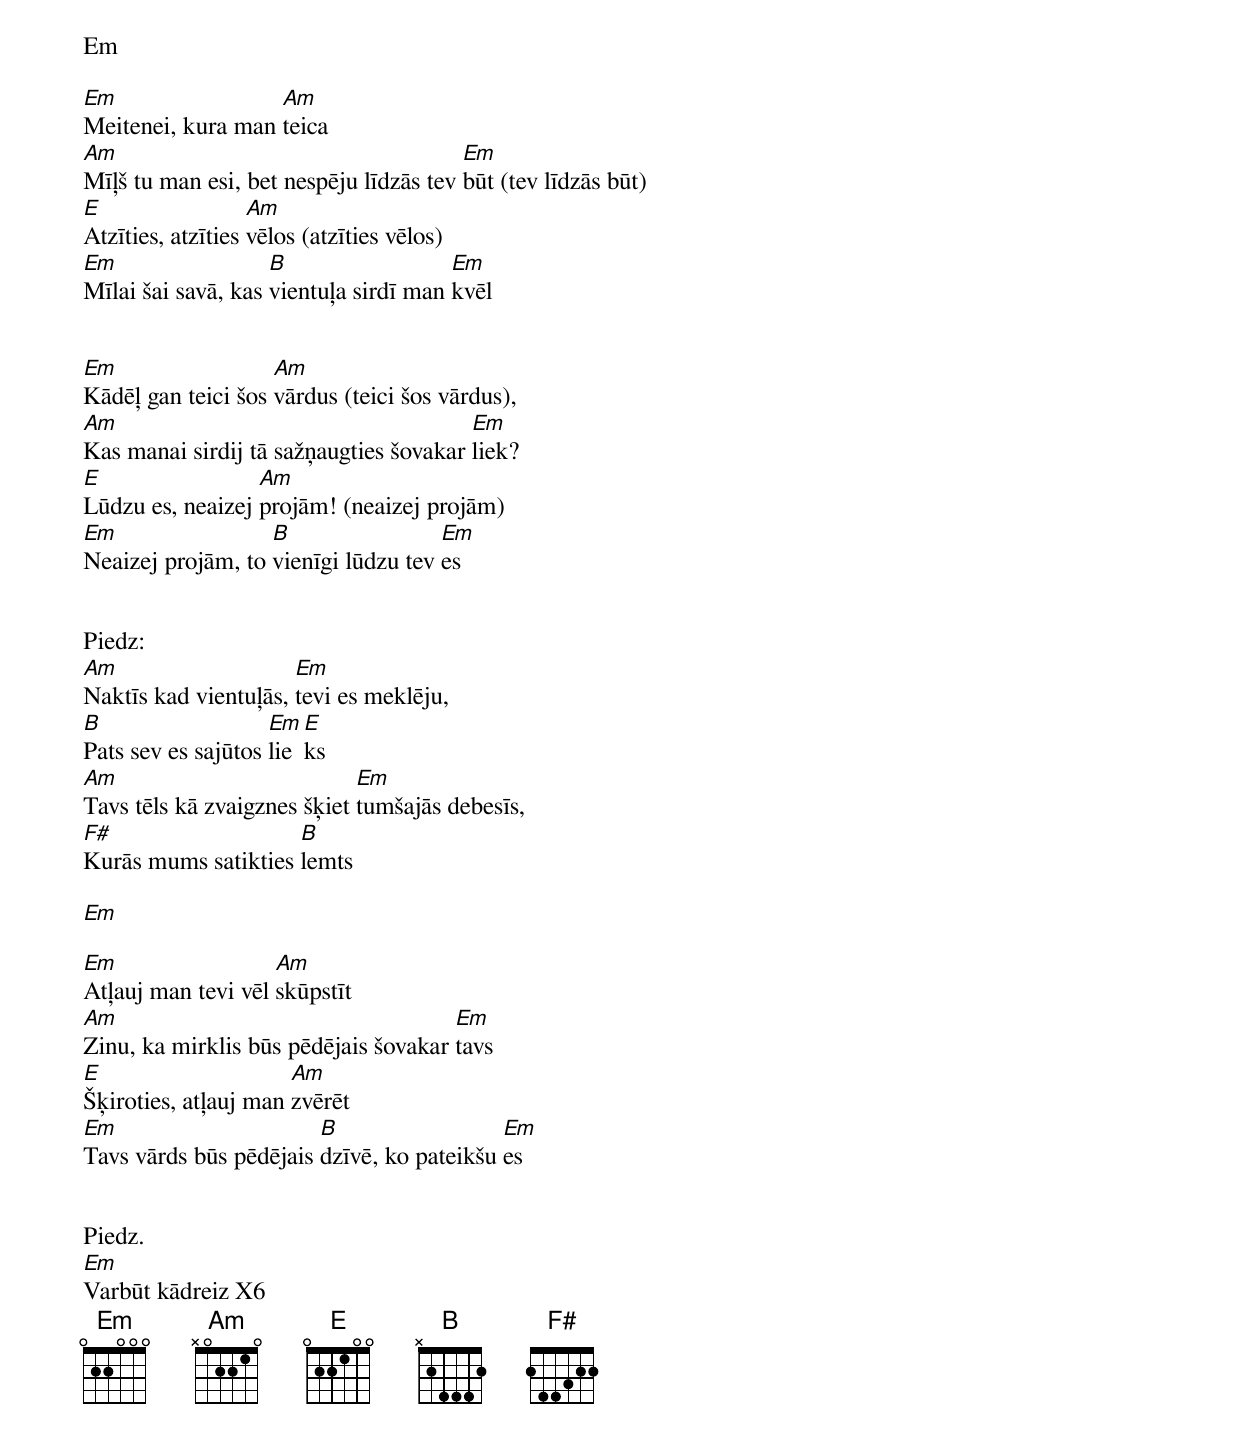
Em

Em                 Am
Meitenei, kura man teica
Am                                      Em
Mīļš tu man esi, bet nespēju līdzās tev būt (tev līdzās būt)
E                  Am
Atzīties, atzīties vēlos (atzīties vēlos)
Em                  B                  Em
Mīlai šai savā, kas vientuļa sirdī man kvēl


Em                  Am
Kādēļ gan teici šos vārdus (teici šos vārdus),
Am                                      Em
Kas manai sirdij tā sažņaugties šovakar liek?
E                 Am
Lūdzu es, neaizej projām! (neaizej projām)
Em                 B                 Em
Neaizej projām, to vienīgi lūdzu tev es


Piedz:
Am                    Em
Naktīs kad vientuļās, tevi es meklēju,
B                   Em E
Pats sev es sajūtos lieks
Am                           Em
Tavs tēls kā zvaigznes šķiet tumšajās debesīs,
F#                   B
Kurās mums satikties lemts

Em

Em                  Am
Atļauj man tevi vēl skūpstīt
Am                                    Em
Zinu, ka mirklis būs pēdējais šovakar tavs
E                     Am
Šķiroties, atļauj man zvērēt
Em                      B                  Em
Tavs vārds būs pēdējais dzīvē, ko pateikšu es


Piedz.
Em
Varbūt kādreiz X6
